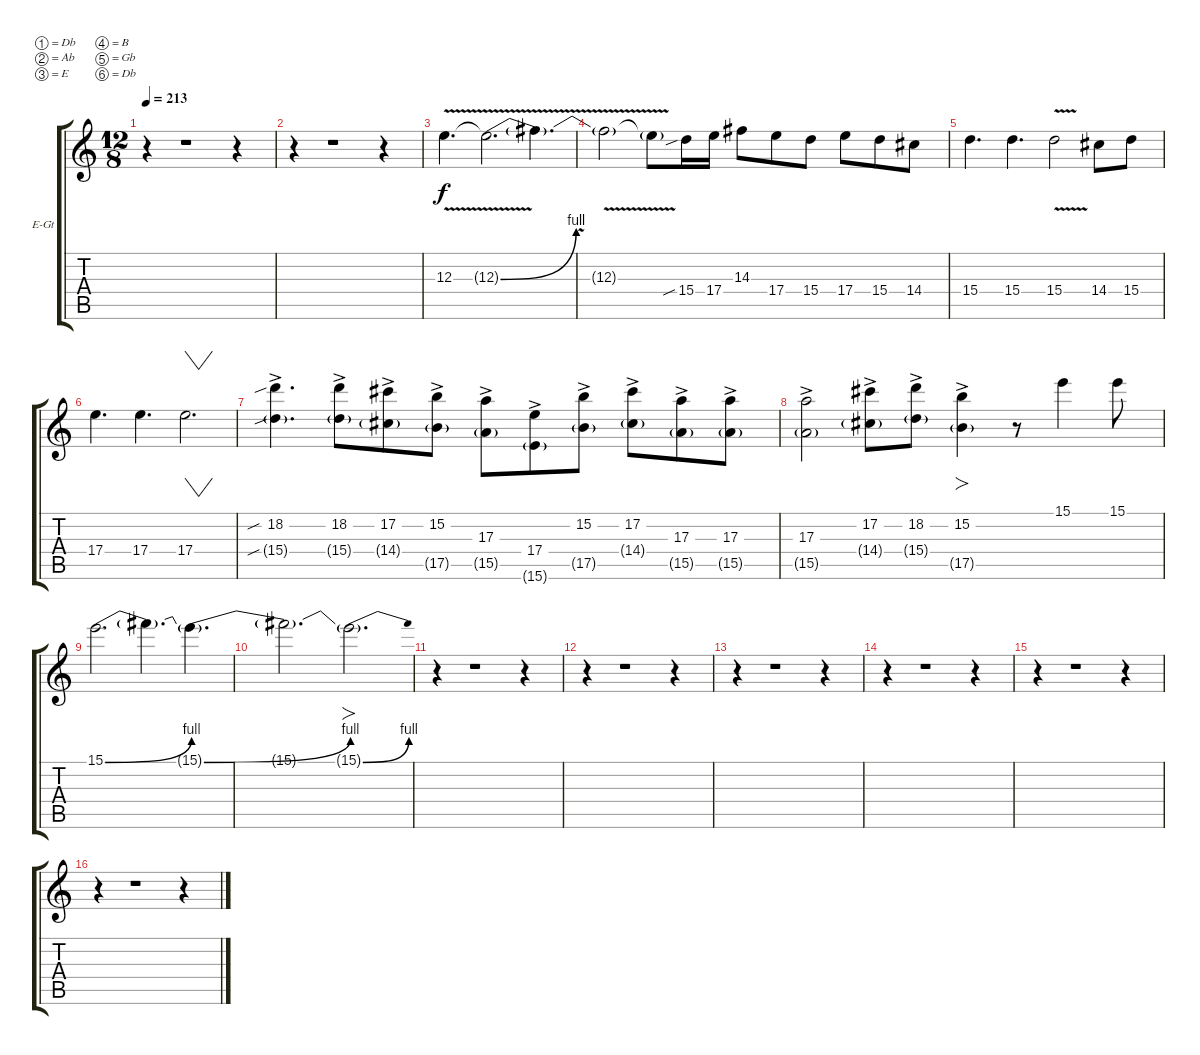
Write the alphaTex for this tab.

\bracketExtendMode groupsimilarinstruments
\firstSystemTrackNameOrientation horizontal
\otherSystemsTrackNameOrientation horizontal
\track ("Lead" "E-Gt") {instrument overdrivenguitar}
\staff {score tabs}
\tuning (Db4 Ab3 E3 B2 Gb2 Db2)
\ts (12 8)
\tempo 213
\clef g2
\ks c
r.4{dy f} r.1 r.4 |
r.4 r.1 r.4 |
12.3{v}.4{d} 12.3{be (bend 0 0 5.3999999999999995 4) v t}.2{d} 12.3{v t}.4{d} |
12.3{v t}.2 12.3{v t}.8 15.4{sib}.16 17.4.16 14.3.8 17.4.8 15.4.8 17.4.8 15.4.8 14.4.8 |
15.4.4{d} 15.4.4{d} 15.4{v}.2 14.4.8 15.4.8 |
17.4.4{d} 17.4.4{d} 17.4.2{vw d} |
(15.4{sib g} 18.2{sib ac}).4{d} (15.4{g} 18.2{ac}).8 (14.4{g} 17.2{ac}).8 (17.5{g} 15.2{ac}).8 (15.5{g} 17.3{ac}).8 (15.6{g} 17.4{ac}).8 (17.5{g} 15.2{ac}).8 (14.4{g} 17.2{ac}).8 (15.5{g} 17.3{ac}).8 (15.5{g} 17.3{ac}).8 |
(15.5{g} 17.3{ac}).2 (14.4{g} 17.2{ac}).8 (15.4{g} 18.2{ac}).8 (17.5{g} 15.2{ac}).4{fo} r.8 15.1.4 15.1.8 |
15.1{be (bend 0 0 5.3999999999999995 4)}.2{d} 15.1{t}.4{d} 15.1{be (bend 0 0 5.3999999999999995 4) t}.4{d} |
15.1{t}.2{d} 15.1{be (bend 0 0 5.3999999999999995 4) t}.2{fo d} |
r.4 r.1 r.4 |
r.4 r.1 r.4 |
r.4 r.1 r.4 |
r.4 r.1 r.4 |
r.4 r.1 r.4 |
r.4 r.1 r.4
